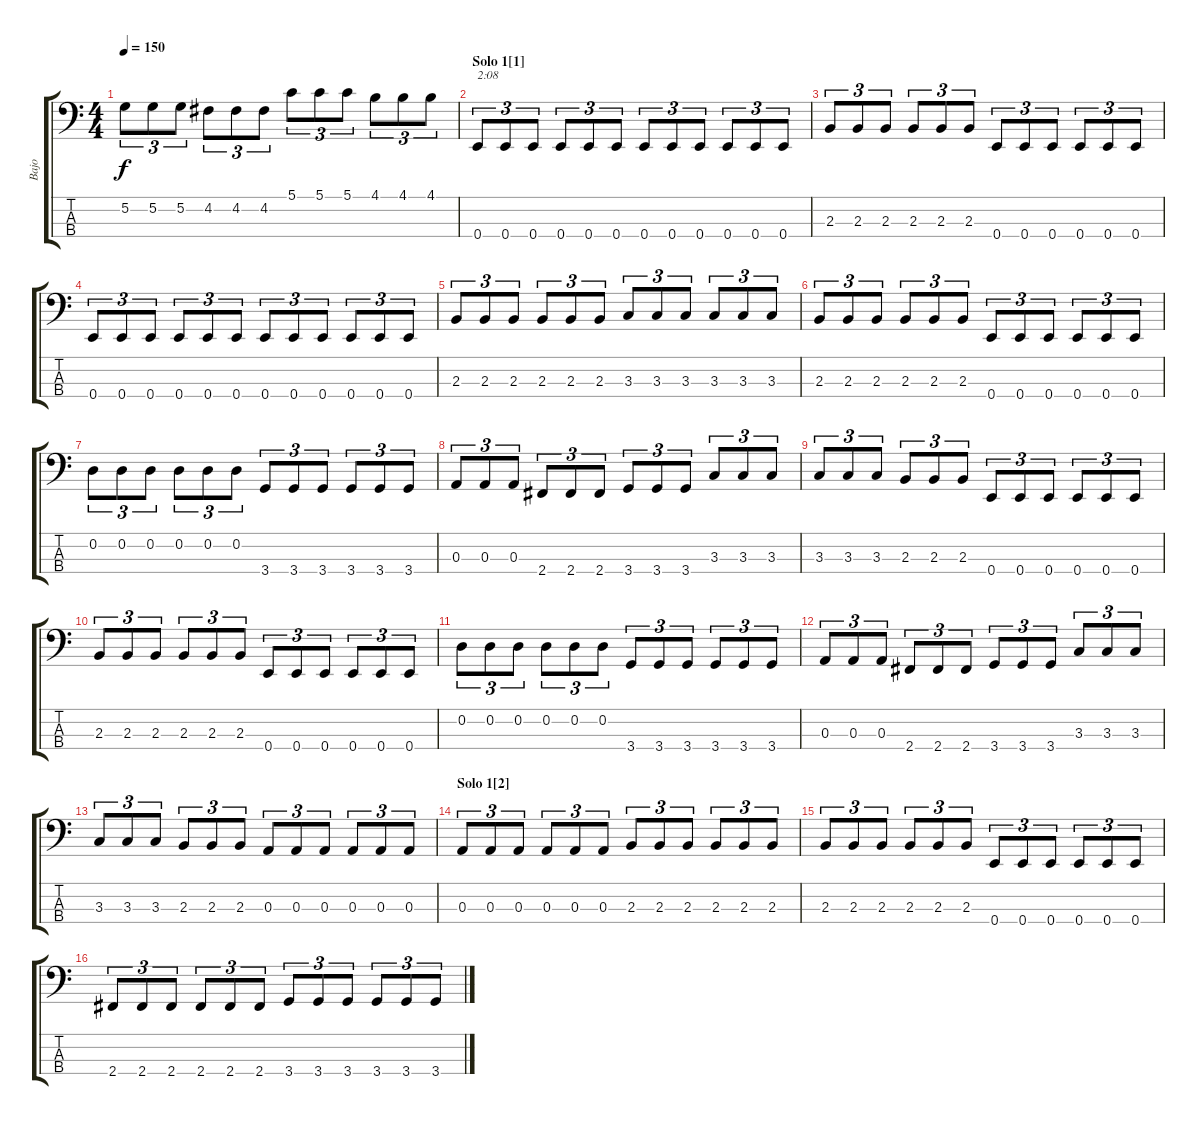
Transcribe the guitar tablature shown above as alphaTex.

\track ("Bajo" "Bajo") {instrument electricbassfinger}
\staff {score tabs}
\tuning (G2 D2 A1 E1) {hide}
\ts (4 4)
\tempo 150
\clef f4
\ks c
5.2.8{tu (3 2) dy f} 5.2.8{tu (3 2)} 5.2.8{tu (3 2)} 4.2.8{tu (3 2)} 4.2.8{tu (3 2)} 4.2.8{tu (3 2)} 5.1.8{tu (3 2)} 5.1.8{tu (3 2)} 5.1.8{tu (3 2)} 4.1.8{tu (3 2)} 4.1.8{tu (3 2)} 4.1.8{tu (3 2)} |
\section ("" "Solo 1[1]")
0.4.8{tu (3 2) txt "2:08"} 0.4.8{tu (3 2)} 0.4.8{tu (3 2)} 0.4.8{tu (3 2)} 0.4.8{tu (3 2)} 0.4.8{tu (3 2)} 0.4.8{tu (3 2)} 0.4.8{tu (3 2)} 0.4.8{tu (3 2)} 0.4.8{tu (3 2)} 0.4.8{tu (3 2)} 0.4.8{tu (3 2)} |
2.3.8{tu (3 2)} 2.3.8{tu (3 2)} 2.3.8{tu (3 2)} 2.3.8{tu (3 2)} 2.3.8{tu (3 2)} 2.3.8{tu (3 2)} 0.4.8{tu (3 2)} 0.4.8{tu (3 2)} 0.4.8{tu (3 2)} 0.4.8{tu (3 2)} 0.4.8{tu (3 2)} 0.4.8{tu (3 2)} |
0.4.8{tu (3 2)} 0.4.8{tu (3 2)} 0.4.8{tu (3 2)} 0.4.8{tu (3 2)} 0.4.8{tu (3 2)} 0.4.8{tu (3 2)} 0.4.8{tu (3 2)} 0.4.8{tu (3 2)} 0.4.8{tu (3 2)} 0.4.8{tu (3 2)} 0.4.8{tu (3 2)} 0.4.8{tu (3 2)} |
2.3.8{tu (3 2)} 2.3.8{tu (3 2)} 2.3.8{tu (3 2)} 2.3.8{tu (3 2)} 2.3.8{tu (3 2)} 2.3.8{tu (3 2)} 3.3.8{tu (3 2)} 3.3.8{tu (3 2)} 3.3.8{tu (3 2)} 3.3.8{tu (3 2)} 3.3.8{tu (3 2)} 3.3.8{tu (3 2)} |
2.3.8{tu (3 2)} 2.3.8{tu (3 2)} 2.3.8{tu (3 2)} 2.3.8{tu (3 2)} 2.3.8{tu (3 2)} 2.3.8{tu (3 2)} 0.4.8{tu (3 2)} 0.4.8{tu (3 2)} 0.4.8{tu (3 2)} 0.4.8{tu (3 2)} 0.4.8{tu (3 2)} 0.4.8{tu (3 2)} |
0.2.8{tu (3 2)} 0.2.8{tu (3 2)} 0.2.8{tu (3 2)} 0.2.8{tu (3 2)} 0.2.8{tu (3 2)} 0.2.8{tu (3 2)} 3.4.8{tu (3 2)} 3.4.8{tu (3 2)} 3.4.8{tu (3 2)} 3.4.8{tu (3 2)} 3.4.8{tu (3 2)} 3.4.8{tu (3 2)} |
0.3.8{tu (3 2)} 0.3.8{tu (3 2)} 0.3.8{tu (3 2)} 2.4.8{tu (3 2)} 2.4.8{tu (3 2)} 2.4.8{tu (3 2)} 3.4.8{tu (3 2)} 3.4.8{tu (3 2)} 3.4.8{tu (3 2)} 3.3.8{tu (3 2)} 3.3.8{tu (3 2)} 3.3.8{tu (3 2)} |
3.3.8{tu (3 2)} 3.3.8{tu (3 2)} 3.3.8{tu (3 2)} 2.3.8{tu (3 2)} 2.3.8{tu (3 2)} 2.3.8{tu (3 2)} 0.4.8{tu (3 2)} 0.4.8{tu (3 2)} 0.4.8{tu (3 2)} 0.4.8{tu (3 2)} 0.4.8{tu (3 2)} 0.4.8{tu (3 2)} |
2.3.8{tu (3 2)} 2.3.8{tu (3 2)} 2.3.8{tu (3 2)} 2.3.8{tu (3 2)} 2.3.8{tu (3 2)} 2.3.8{tu (3 2)} 0.4.8{tu (3 2)} 0.4.8{tu (3 2)} 0.4.8{tu (3 2)} 0.4.8{tu (3 2)} 0.4.8{tu (3 2)} 0.4.8{tu (3 2)} |
0.2.8{tu (3 2)} 0.2.8{tu (3 2)} 0.2.8{tu (3 2)} 0.2.8{tu (3 2)} 0.2.8{tu (3 2)} 0.2.8{tu (3 2)} 3.4.8{tu (3 2)} 3.4.8{tu (3 2)} 3.4.8{tu (3 2)} 3.4.8{tu (3 2)} 3.4.8{tu (3 2)} 3.4.8{tu (3 2)} |
0.3.8{tu (3 2)} 0.3.8{tu (3 2)} 0.3.8{tu (3 2)} 2.4.8{tu (3 2)} 2.4.8{tu (3 2)} 2.4.8{tu (3 2)} 3.4.8{tu (3 2)} 3.4.8{tu (3 2)} 3.4.8{tu (3 2)} 3.3.8{tu (3 2)} 3.3.8{tu (3 2)} 3.3.8{tu (3 2)} |
3.3.8{tu (3 2)} 3.3.8{tu (3 2)} 3.3.8{tu (3 2)} 2.3.8{tu (3 2)} 2.3.8{tu (3 2)} 2.3.8{tu (3 2)} 0.3.8{tu (3 2)} 0.3.8{tu (3 2)} 0.3.8{tu (3 2)} 0.3.8{tu (3 2)} 0.3.8{tu (3 2)} 0.3.8{tu (3 2)} |
\section ("" "Solo 1[2]")
0.3.8{tu (3 2)} 0.3.8{tu (3 2)} 0.3.8{tu (3 2)} 0.3.8{tu (3 2)} 0.3.8{tu (3 2)} 0.3.8{tu (3 2)} 2.3.8{tu (3 2)} 2.3.8{tu (3 2)} 2.3.8{tu (3 2)} 2.3.8{tu (3 2)} 2.3.8{tu (3 2)} 2.3.8{tu (3 2)} |
2.3.8{tu (3 2)} 2.3.8{tu (3 2)} 2.3.8{tu (3 2)} 2.3.8{tu (3 2)} 2.3.8{tu (3 2)} 2.3.8{tu (3 2)} 0.4.8{tu (3 2)} 0.4.8{tu (3 2)} 0.4.8{tu (3 2)} 0.4.8{tu (3 2)} 0.4.8{tu (3 2)} 0.4.8{tu (3 2)} |
2.4.8{tu (3 2)} 2.4.8{tu (3 2)} 2.4.8{tu (3 2)} 2.4.8{tu (3 2)} 2.4.8{tu (3 2)} 2.4.8{tu (3 2)} 3.4.8{tu (3 2)} 3.4.8{tu (3 2)} 3.4.8{tu (3 2)} 3.4.8{tu (3 2)} 3.4.8{tu (3 2)} 3.4.8{tu (3 2)}
